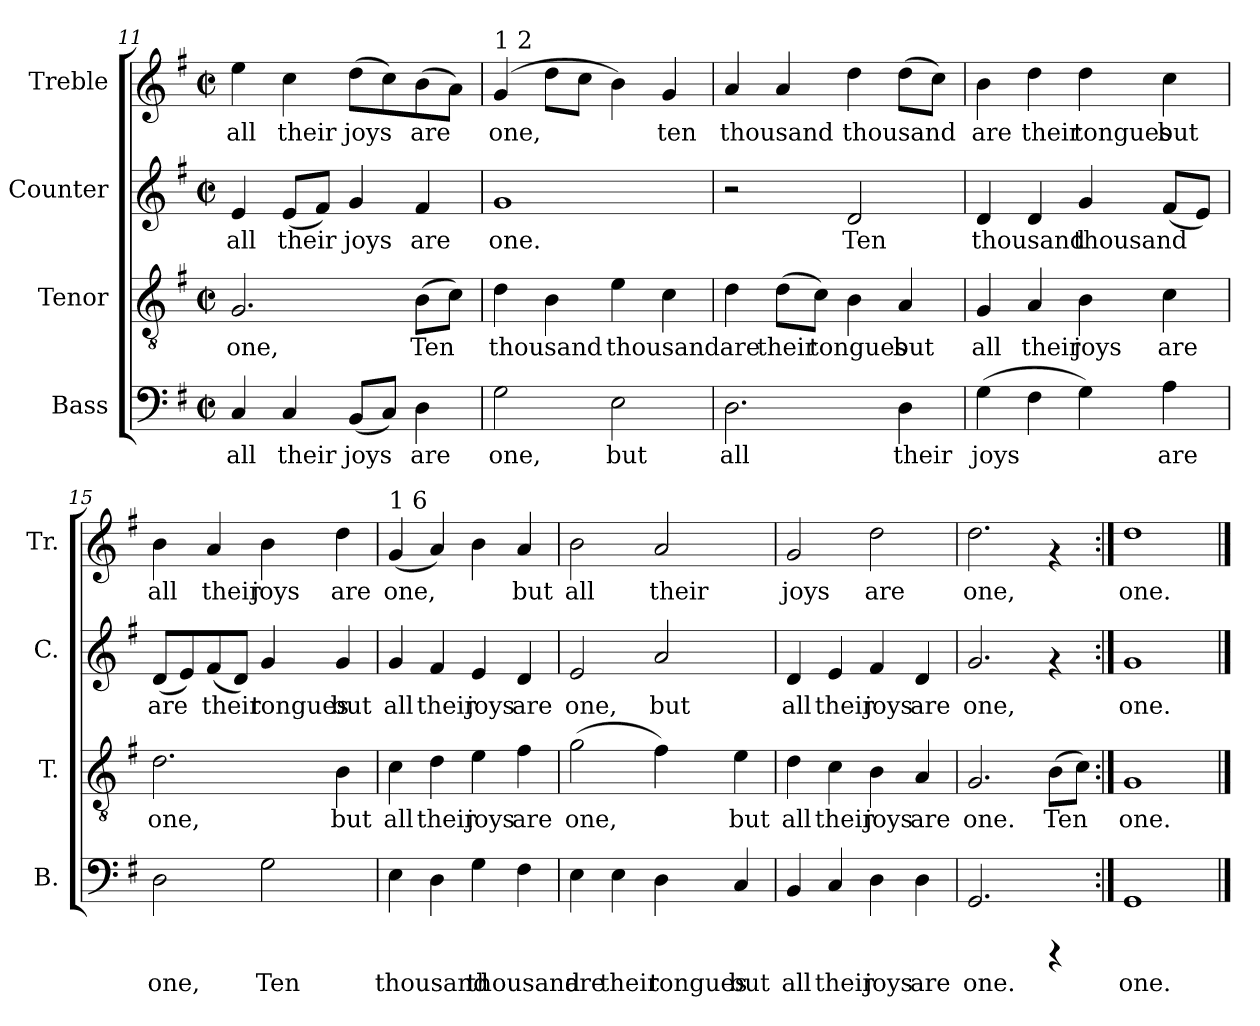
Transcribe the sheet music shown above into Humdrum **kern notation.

**kern	**text	**kern	**text	**kern	**text	**kern	**text
*part4	*part4	*part3	*part3	*part2	*part2	*part1	*part1
*staff4	*staff4	*staff3	*staff3	*staff2	*staff2	*staff1	*staff1
*I"Bass	*	*I"Tenor	*	*I"Counter	*	*I"Treble	*
*I'B.	*	*I'T.	*	*I'C.	*	*I'Tr.	*
*clefF4	*	*clefGv2	*	*clefG2	*	*clefG2	*
*k[f#]	*	*k[f#]	*	*k[f#]	*	*k[f#]	*
*G:	*	*G:	*	*G:	*	*G:	*
*M2/2	*	*M2/2	*	*M2/2	*	*M2/2	*
*met(c|)	*	*met(c|)	*	*met(c|)	*	*met(c|)	*
=11	=11	=11	=11	=11	=11	=11	=11
!	!LO:LY:b:cj	!	!LO:LY:b:cj	!	!LO:LY:b	!	!LO:LY:b
4C/	all	2.G/	one,	4e/	all	4ee\	all
!	!LO:LY:b:cj	!	!	!	!LO:LY:b	!	!LO:LY:b
4C/	their	.	.	(<8e/L	their	4cc\	their
!	!	!	!	!	!LO:LY:b	!	!
.	.	.	.	8f#/J)	.	.	.
!	!LO:LY:b:cj	!	!	!	!LO:LY:b	!	!LO:LY:b
(<8BB/L	joys	.	.	4g/	joys	(>8dd\L	joys
!	!LO:LY:b:cj	!	!	!	!	!	!LO:LY:b
8C/J)	.	.	.	.	.	8cc\)	.
!	!LO:LY:b:cj	!	!LO:LY:b:cj	!	!LO:LY:b	!	!LO:LY:b
4D\	are	(>8B\L	Ten	4f#/	are	(>8b\	are
!	!	!	!LO:LY:b:cj	!	!	!	!LO:LY:b
.	.	8c\J)	.	.	.	8a\J)	.
!!LO:PB:g=z
=12	=12	=12	=12	=12	=12	=12	=12
!	!	!	!	!	!	!LO:TX:a:t=1 2	!
!	!LO:LY:b:cj	!	!LO:LY:b:cj	!	!LO:LY:b	!	!LO:LY:b
2G\	one,	4d\	thousand	1g	one.	(>4g/	one,
!	!	!	!LO:LY:b:cj	!	!	!	!LO:LY:b
.	.	4B\	.	.	.	8dd\L	.
!	!	!	!	!	!	!	!LO:LY:b
.	.	.	.	.	.	8cc\J	.
!	!LO:LY:b:cj	!	!LO:LY:b:cj	!	!	!	!LO:LY:b
2E\	but	4e\	thousand	.	.	4b\)	.
!	!	!	!LO:LY:b:cj	!	!	!	!LO:LY:b
.	.	4c\	.	.	.	4g/	ten
=13	=13	=13	=13	=13	=13	=13	=13
!	!LO:LY:b:cj	!	!LO:LY:b:cj	!	!	!	!LO:LY:b
2.D\	all	4d\	are	2r	.	4a/	thousand
!	!	!	!LO:LY:b:cj	!	!	!	!LO:LY:b
.	.	(>8d\L	their	.	.	4a/	.
!	!	!	!LO:LY:b:cj	!	!	!	!
.	.	8c\J)	tongues	.	.	.	.
!	!	!	!LO:LY:b:cj	!	!LO:LY:b	!	!LO:LY:b
.	.	4B\	.	2d/	Ten	4dd\	thousand
!	!LO:LY:b:cj	!	!LO:LY:b:cj	!	!	!	!LO:LY:b
4D\	their	4A/	but	.	.	(>8dd\L	.
!	!	!	!	!	!	!	!LO:LY:b
.	.	.	.	.	.	8cc\J)	.
=14	=14	=14	=14	=14	=14	=14	=14
!	!LO:LY:b:cj	!	!LO:LY:b:cj	!	!LO:LY:b	!	!LO:LY:b
(>4G\	joys	4G/	all	4d/	thousand	4b\	are
!	!LO:LY:b:cj	!	!LO:LY:b:cj	!	!LO:LY:b	!	!LO:LY:b
4F#\	.	4A/	their	4d/	.	4dd\	their
!	!LO:LY:b:cj	!	!LO:LY:b:cj	!	!LO:LY:b	!	!LO:LY:b
4G\)	.	4B\	joys	4g/	thousand	4dd\	tongues
!	!LO:LY:b:cj	!	!LO:LY:b:cj	!	!LO:LY:b	!	!LO:LY:b
4A\	are	4c\	are	(<8f#/L	.	4cc\	but
!	!	!	!	!	!LO:LY:b	!	!
.	.	.	.	8e/J)	.	.	.
=15	=15	=15	=15	=15	=15	=15	=15
!	!LO:LY:b:cj	!	!LO:LY:b:cj	!	!LO:LY:b	!	!LO:LY:b
2D\	one,	2.d\	one,	(<8d/L	are	4b\	all
!	!	!	!	!	!LO:LY:b	!	!
.	.	.	.	8e/)	.	.	.
!	!	!	!	!	!LO:LY:b	!	!LO:LY:b
.	.	.	.	(<8f#/	their	4a/	their
!	!	!	!	!	!LO:LY:b	!	!
.	.	.	.	8d/J)	.	.	.
!	!LO:LY:b:cj	!	!	!	!LO:LY:b	!	!LO:LY:b
2G\	Ten	.	.	4g/	tongues	4b\	joys
!	!	!	!LO:LY:b:cj	!	!LO:LY:b	!	!LO:LY:b
.	.	4B\	but	4g/	but	4dd\	are
!!LO:LB:g=z
=16	=16	=16	=16	=16	=16	=16	=16
!	!	!	!	!	!	!LO:TX:a:t=1 6	!
!	!LO:LY:b:cj	!	!LO:LY:b:cj	!	!LO:LY:b	!	!LO:LY:b
4E\	thousand	4c\	all	4g/	all	(<4g/	one,
!	!LO:LY:b:cj	!	!LO:LY:b:cj	!	!LO:LY:b	!	!LO:LY:b
4D\	.	4d\	their	4f#/	their	4a/)	.
!	!LO:LY:b:cj	!	!LO:LY:b:cj	!	!LO:LY:b	!	!LO:LY:b
4G\	thousand	4e\	joys	4e/	joys	4b\	.
!	!LO:LY:b:cj	!	!LO:LY:b:cj	!	!LO:LY:b	!	!LO:LY:b
4F#\	.	4f#\	are	4d/	are	4a/	but
=17	=17	=17	=17	=17	=17	=17	=17
!	!LO:LY:b:cj	!	!LO:LY:b:cj	!	!LO:LY:b	!	!LO:LY:b
4E\	are	(>2g\	one,	2e/	one,	2b\	all
!	!LO:LY:b:cj	!	!	!	!	!	!
4E\	their	.	.	.	.	.	.
!	!LO:LY:b:cj	!	!LO:LY:b:cj	!	!LO:LY:b	!	!LO:LY:b
4D\	tongues	4f#\)	.	2a/	but	2a/	their
!	!LO:LY:b:cj	!	!LO:LY:b:cj	!	!	!	!
4C/	but	4e\	but	.	.	.	.
=18	=18	=18	=18	=18	=18	=18	=18
!	!LO:LY:b:cj	!	!LO:LY:b:cj	!	!LO:LY:b	!	!LO:LY:b
4BB/	all	4d\	all	4d/	all	2g/	joys
!	!LO:LY:b:cj	!	!LO:LY:b:cj	!	!LO:LY:b	!	!
4C/	their	4c\	their	4e/	their	.	.
!	!LO:LY:b:cj	!	!LO:LY:b:cj	!	!LO:LY:b	!	!LO:LY:b
4D\	joys	4B\	joys	4f#/	joys	2dd\	are
!	!LO:LY:b:cj	!	!LO:LY:b:cj	!	!LO:LY:b	!	!
4D\	are	4A/	are	4d/	are	.	.
=19	=19	=19	=19	=19	=19	=19	=19
!	!LO:LY:b:cj	!	!LO:LY:b:cj	!	!LO:LY:b	!	!LO:LY:b
2.GG/	one.	2.G/	one.	2.g/	one,	2.dd\	one,
!	!	!	!LO:LY:b:cj	!	!	!	!
4rCCC	.	(>8B\L	Ten	4rf	.	4rf	.
!	!	!	!LO:LY:b:cj	!	!	!	!
.	.	8c\J)	.	.	.	.	.
=20:|!	=20:|!	=20:|!	=20:|!	=20:|!	=20:|!	=20:|!	=20:|!
!	!LO:LY:b:cj	!	!LO:LY:b:cj	!	!LO:LY:b	!	!LO:LY:b
1GG	one.	1G	one.	1g	one.	1dd	one.
==	==	==	==	==	==	==	==
*-	*-	*-	*-	*-	*-	*-	*-
